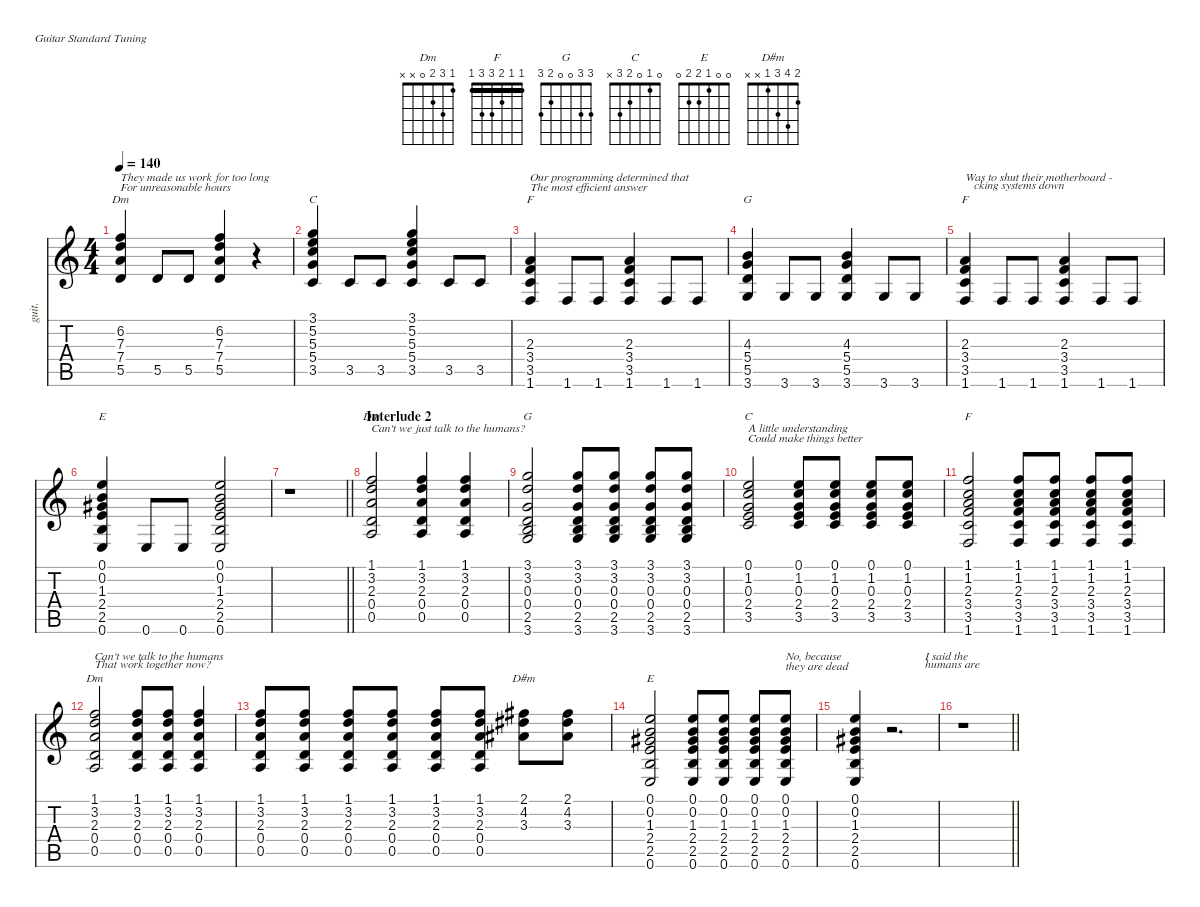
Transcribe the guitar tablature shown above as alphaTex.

\defaultSystemsLayout 4
\hideDynamics
\bracketExtendMode nobrackets
\otherSystemsTrackNameOrientation horizontal
\track ("Guitar1,2-3" "guit.") {defaultSystemsLayout 4 solo instrument acousticguitarnylon}
\staff {score tabs}
\tuning (E4 B3 G3 D3 A2 E2)
\chord ("Dm" x 6 7 7 5 x) {firstfret 5 showfingering false}
\chord ("F" x x 2 3 3 1) {showfingering false}
\chord ("G" x x 4 5 5 3) {showfingering false}
\chord ("C" 3 5 5 5 3 x) {showfingering false barre 3}
\chord ("E" 0 0 1 2 2 0) {showfingering false}
\chord ("Dm" 1 3 2 0 x x) {showfingering false}
\chord ("G" 3 3 0 0 2 3) {showfingering false}
\chord ("C" 0 1 0 2 3 x) {showfingering false}
\chord ("F" 1 1 2 3 3 1) {showfingering false barre (1 1)}
\chord ("D#m" 2 4 3 1 x x) {showfingering false}
\ts (4 4)
\tempo 140
\clef g2
\ks aminor
(6.2 7.3 7.4 5.5).4{ch "Dm" txt "They made us work for too long\nFor unreasonable hours" dy f beam Up} 5.5.8{beam Up} 5.5.8{beam Up} (6.2 7.3 7.4 5.5).4{beam Up} r.4{beam Up} |
(3.1 5.2 5.3 5.4 3.5).4{ch "C" beam Up} 3.5.8{beam Up} 3.5.8{beam Up} (3.1 5.2 5.3 5.4 3.5).4{beam Up} 3.5.8{beam Up} 3.5.8{beam Up} |
(2.3 3.4 3.5 1.6).4{ch "F" txt "Our programming determined that\nThe most efficient answer" beam Up} 1.6.8{beam Up} 1.6.8{beam Up} (2.3 3.4 3.5 1.6).4{beam Up} 1.6.8{beam Up} 1.6.8{beam Up} |
(4.3 5.4 5.5 3.6).4{ch "G" beam Up} 3.6.8{beam Up} 3.6.8{beam Up} (4.3 5.4 5.5 3.6).4{beam Up} 3.6.8{beam Up} 3.6.8{beam Up} |
(2.3 3.4 3.5 1.6).4{ch "F" txt "Was to shut their motherboard - \n   cking systems down" beam Up} 1.6.8{beam Up} 1.6.8{beam Up} (2.3 3.4 3.5 1.6).4{beam Up} 1.6.8{beam Up} 1.6.8{beam Up} |
(0.1 0.2 1.3{acc #} 2.4 2.5 0.6).4{ch "E" beam Up} 0.6.8{dy mf beam Up} 0.6.8{beam Up} (0.1 0.2 1.3{acc #} 2.4 2.5 0.6).2{dy f beam Up} |
\barLineRight lightlight
r.1{beam Down} |
\section ("" "Interlude 2")
(1.1 3.2 2.3 0.4 0.5).2{ch "Dm" txt "Can't we just talk to the humans?" beam Up} (1.1 3.2 2.3 0.4 0.5).4{beam Up} (0.5 0.4 2.3 3.2 1.1).4{beam Up} |
(3.1 3.2 0.3 0.4 2.5 3.6).2{ch "G" beam Up} (3.1 3.2 0.3 0.4 2.5 3.6).8{beam Up} (3.6 2.5 0.4 0.3 3.2 3.1).8{beam Up} (3.6 2.5 0.4 0.3 3.2 3.1).8{beam Up} (3.6 2.5 0.4 0.3 3.2 3.1).8{beam Up} |
(0.1 1.2 0.3 2.4 3.5).2{ch "C" txt "A little understanding \nCould make things better" beam Up} (0.1 1.2 0.3 2.4 3.5).8{beam Up} (3.5 2.4 0.3 1.2 0.1).8{beam Up} (3.5 2.4 0.1 1.2 0.3).8{beam Up} (3.5 2.4 0.1 1.2 0.3).8{beam Up} |
(1.1 1.2 2.3 3.4 3.5 1.6).2{ch "F" beam Up} (1.1 1.2 2.3 3.4 3.5 1.6).8{beam Up} (1.6 3.5 3.4 2.3 1.2 1.1).8{beam Up} (1.6 3.5 3.4 2.3 1.2 1.1).8{beam Up} (1.6 3.5 3.4 2.3 1.2 1.1).8{beam Up} |
(1.1 3.2 2.3 0.4 0.5).2{ch "Dm" txt "Can't we talk to the humans\nThat work together now?" beam Up} (1.1 3.2 0.4 0.5 2.3).8{beam Up} (0.5 0.4 2.3 3.2 1.1).8{beam Up} (0.5 0.4 2.3 3.2 1.1).4{beam Up} |
(1.1 3.2 2.3 0.4 0.5).8{beam Up} (1.1 3.2 2.3 0.4 0.5).8{beam Up} (1.1 3.2 2.3 0.4 0.5).8{beam Up} (1.1 3.2 2.3 0.4 0.5).8{beam Up} (1.1 3.2 2.3 0.4 0.5).8{beam Up} (0.5 0.4 2.3 3.2 1.1).8{beam Up} (2.1{acc #} 4.2{acc #} 3.3{acc #}).8{ch "D#m" beam Down} (2.1{acc #} 4.2{acc #} 3.3{acc #}).8{beam Down} |
(0.1 0.2 1.3{acc #} 2.4 2.5 0.6).2{ch "E" dy mf beam Up} (0.1 0.2 1.3{acc #} 2.4 2.5 0.6).8{beam Up} (0.1 0.2 1.3{acc #} 2.4 2.5 0.6).8{beam Up} (0.1 0.2 1.3{acc #} 2.4 2.5 0.6).8{beam Up} (0.1 0.2 1.3{acc #} 2.4 2.5 0.6).8{txt "No, because \nthey are dead" beam Up} |
(0.6 2.5 2.4 1.3{acc #} 0.2 0.1).4{beam Up} r.2{d txt "           I said the \n           humans are" beam Up} |
\barLineRight lightlight
r.1{beam Down}
